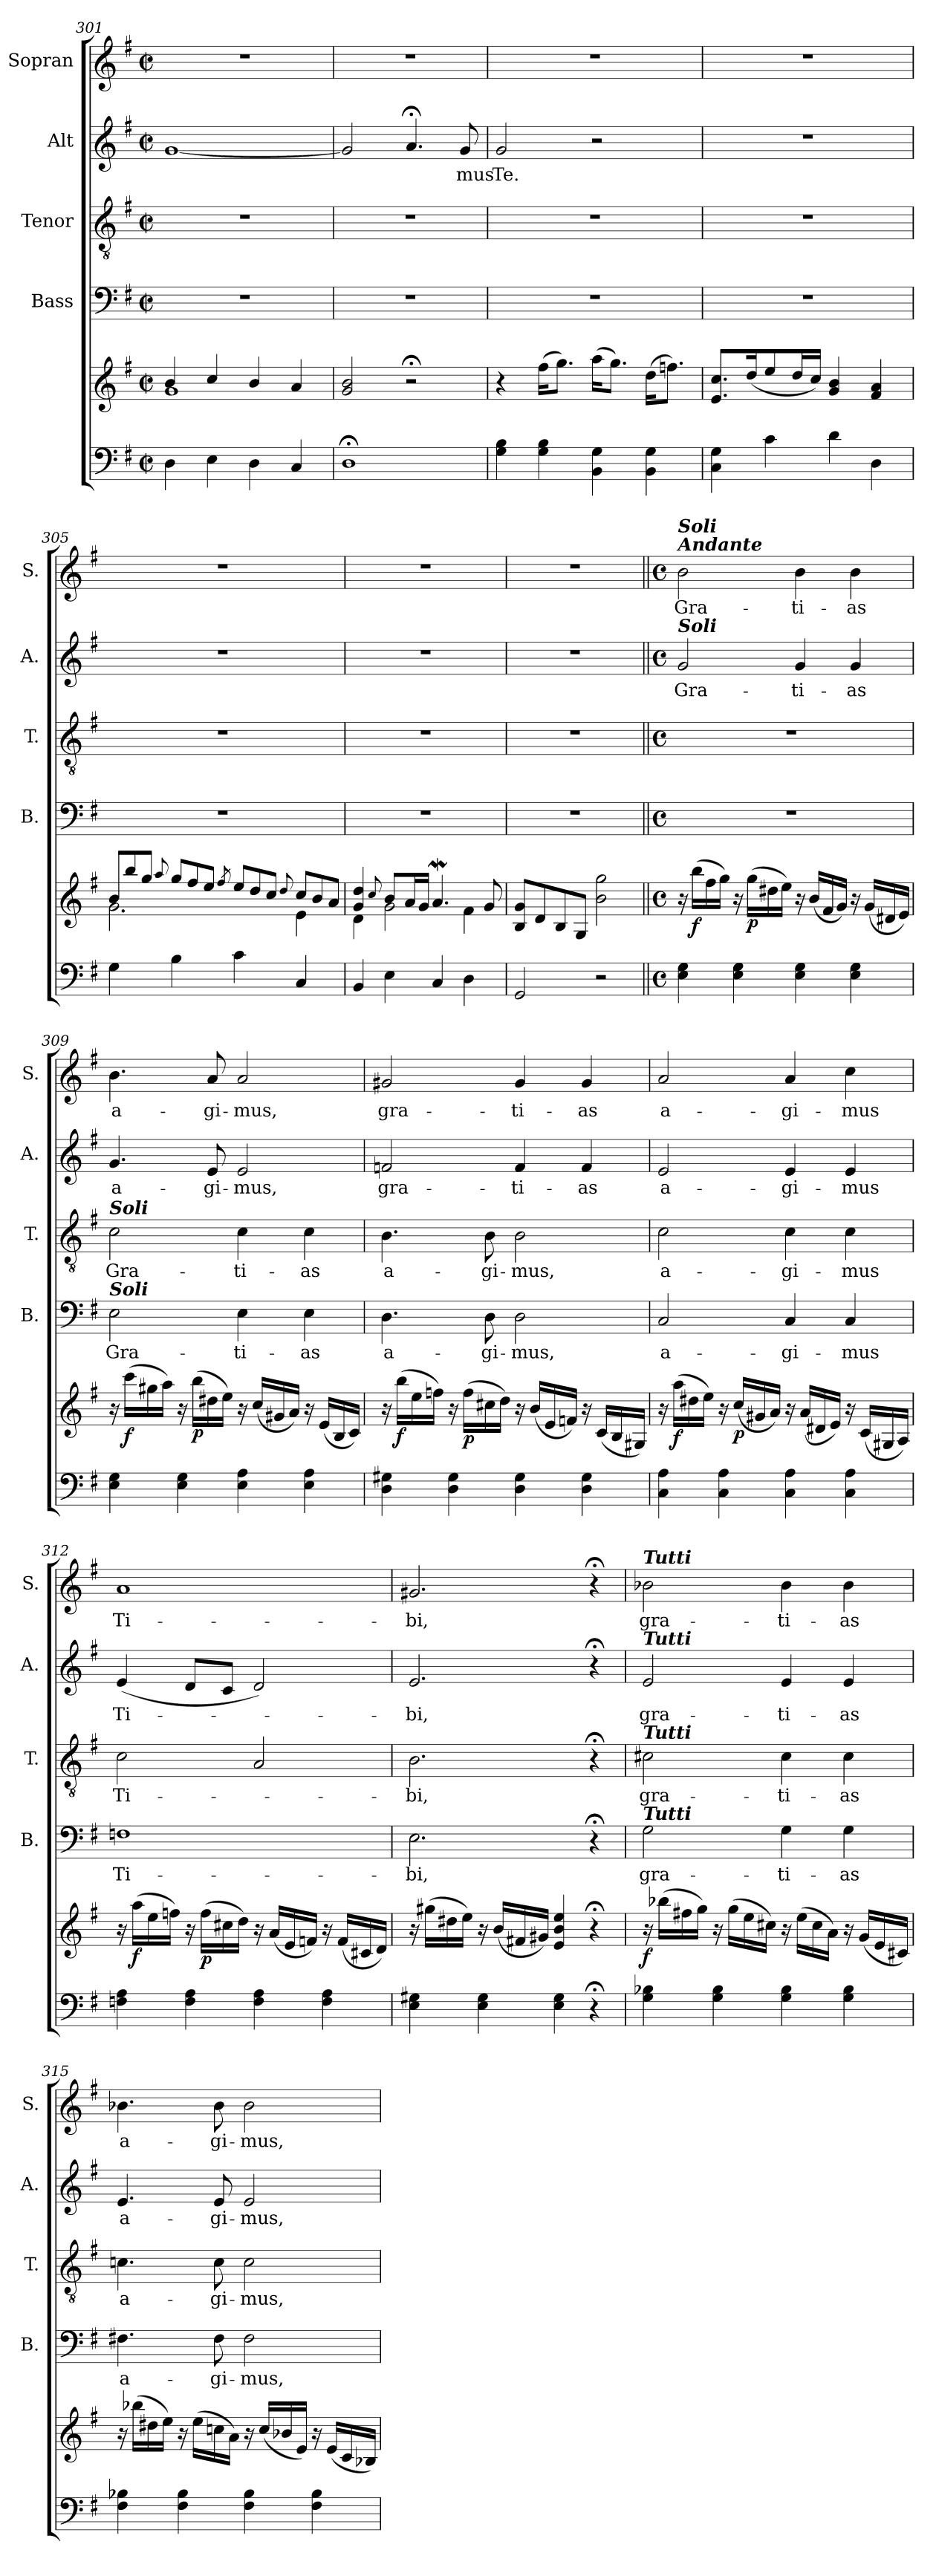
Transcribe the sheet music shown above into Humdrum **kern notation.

**kern	**kern	**dynam	**kern	**text	**kern	**text	**kern	**text	**kern	**text
*part5	*part5	*part5	*part4	*part4	*part3	*part3	*part2	*part2	*part1	*part1
*staff6	*staff5	*staff5/6	*staff4	*staff4	*staff3	*staff3	*staff2	*staff2	*staff1	*staff1
*	*	*	*I"Bass	*	*I"Tenor	*	*I"Alt	*	*I"Sopran	*
*	*	*	*I'B.	*	*I'T.	*	*I'A.	*	*I'S.	*
*clefF4	*clefG2	*	*clefF4	*	*clefGv2	*	*clefG2	*	*clefG2	*
*k[f#]	*k[f#]	*	*k[f#]	*	*k[f#]	*	*k[f#]	*	*k[f#]	*
*G:	*G:	*	*G:	*	*G:	*	*G:	*	*G:	*
*M2/2	*M2/2	*	*M2/2	*	*M2/2	*	*M2/2	*	*M2/2	*
*met(c|)	*met(c|)	*	*met(c|)	*	*met(c|)	*	*met(c|)	*	*met(c|)	*
=301	=301	=301	=301	=301	=301	=301	=301	=301	=301	=301
*	*^	*	*	*	*	*	*	*	*	*
4D\	4b/	1g	.	1r	.	1r	.	[1g	.	1r	.
4E\	4cc/	.	.	.	.	.	.	.	.	.	.
4D\	4b/	.	.	.	.	.	.	.	.	.	.
4C/	4a/	.	.	.	.	.	.	.	.	.	.
*	*v	*v	*	*	*	*	*	*	*	*	*
=302	=302	=302	=302	=302	=302	=302	=302	=302	=302	=302
1D;<	2g/ 2b/	.	1r	.	1r	.	2g/]	.	1r	.
.	2r;<	.	.	.	.	.	4.a;</	.	.	.
!	!	!	!	!	!	!	!	!LO:LY:b	!	!
.	.	.	.	.	.	.	8g/	-mus	.	.
=303	=303	=303	=303	=303	=303	=303	=303	=303	=303	=303
!	!	!	!	!	!	!	!	!LO:LY:b	!	!
4G\ 4B\	4r	.	1r	.	1r	.	2g/	Te.	1r	.
4G\ 4B\	(>16ff#\KL	.	.	.	.	.	.	.	.	.
.	8.gg\J)	.	.	.	.	.	.	.	.	.
4BB\ 4G\	(>16aa\KL	.	.	.	.	.	2r	.	.	.
.	8.gg\J)	.	.	.	.	.	.	.	.	.
4BB\ 4G\	(>16dd\KL	.	.	.	.	.	.	.	.	.
.	8.ffn\J)	.	.	.	.	.	.	.	.	.
=304	=304	=304	=304	=304	=304	=304	=304	=304	=304	=304
4C\ 4G\	8.e/ 8.cc/L	.	1r	.	1r	.	1r	.	1r	.
.	(<16dd/k	.	.	.	.	.	.	.	.	.
4c\	8ee/	.	.	.	.	.	.	.	.	.
.	16dd/L	.	.	.	.	.	.	.	.	.
.	16cc/JJ)	.	.	.	.	.	.	.	.	.
4d\	4g/ 4b/	.	.	.	.	.	.	.	.	.
4D\	4f#/ 4a/	.	.	.	.	.	.	.	.	.
!!LO:LB:g=z
=305	=305	=305	=305	=305	=305	=305	=305	=305	=305	=305
*	*Xtuplet	*	*	*	*	*	*	*	*	*
*	*^	*	*	*	*	*	*	*	*	*
4G\	12b/L	2.g\	.	1r	.	1r	.	1r	.	1r	.
.	12bb/	.	.	.	.	.	.	.	.	.	.
.	12gg/J	.	.	.	.	.	.	.	.	.	.
.	8qqaa/	.	.	.	.	.	.	.	.	.	.
4B\	12gg/L	.	.	.	.	.	.	.	.	.	.
.	12ff#/	.	.	.	.	.	.	.	.	.	.
.	12ee/J	.	.	.	.	.	.	.	.	.	.
.	8qff#/	.	.	.	.	.	.	.	.	.	.
4c\	12ee/L	.	.	.	.	.	.	.	.	.	.
.	12dd/	.	.	.	.	.	.	.	.	.	.
.	12cc/J	.	.	.	.	.	.	.	.	.	.
.	8qqdd/	.	.	.	.	.	.	.	.	.	.
4C/	12cc/L	4e\	.	.	.	.	.	.	.	.	.
.	12b/	.	.	.	.	.	.	.	.	.	.
.	12a/J	.	.	.	.	.	.	.	.	.	.
=306	=306	=306	=306	=306	=306	=306	=306	=306	=306	=306	=306
4BB/	4g/ 4dd/	4d\	.	1r	.	1r	.	1r	.	1r	.
.	8qqcc/	.	.	.	.	.	.	.	.	.	.
4E\	8b/L	2g\	.	.	.	.	.	.	.	.	.
.	16a/L	.	.	.	.	.	.	.	.	.	.
.	16g/JJ	.	.	.	.	.	.	.	.	.	.
4C/	4.aW/	.	.	.	.	.	.	.	.	.	.
4D\	.	4f#\	.	.	.	.	.	.	.	.	.
.	8g/	.	.	.	.	.	.	.	.	.	.
*	*v	*v	*	*	*	*	*	*	*	*	*
=307	=307	=307	=307	=307	=307	=307	=307	=307	=307	=307
2GG/	8B/ 8g/L	.	1r	.	1r	.	1r	.	1r	.
.	8d/	.	.	.	.	.	.	.	.	.
.	8B/	.	.	.	.	.	.	.	.	.
.	8G/J	.	.	.	.	.	.	.	.	.
2r	2b\ 2gg\	.	.	.	.	.	.	.	.	.
!!LO:PB:g=z
=308||	=308||	=308||	=308||	=308||	=308||	=308||	=308||	=308||	=308||	=308||
*M4/4	*M4/4	*	*M4/4	*	*M4/4	*	*M4/4	*	*M4/4	*
*met(c)	*met(c)	*	*met(c)	*	*met(c)	*	*met(c)	*	*met(c)	*
!	!	!	!	!	!	!	!	!	!LO:TX:a:Bi:t=Andante	!
!	!	!	!	!	!	!	!	!	!LO:TX:a:Bi:t=Soli	!
!	!	!	!	!	!	!	!LO:TX:a:Bi:t=Soli	!	!	!
!	!	!	!	!	!	!	!	!LO:LY:b	!	!LO:LY:b
4E\ 4G\	16r	.	1r	.	1r	.	2g/	Gra-	2b\	Gra-
!	!	!LO:DY:b	!	!	!	!	!	!	!	!
.	(>16bb\LL	f	.	.	.	.	.	.	.	.
.	16ff#\	.	.	.	.	.	.	.	.	.
.	16gg\JJ)	.	.	.	.	.	.	.	.	.
4E\ 4G\	16r	.	.	.	.	.	.	.	.	.
!	!	!LO:DY:b	!	!	!	!	!	!	!	!
.	(>16gg\LL	p	.	.	.	.	.	.	.	.
.	16dd#X\	.	.	.	.	.	.	.	.	.
.	16ee\JJ)	.	.	.	.	.	.	.	.	.
!	!	!	!	!	!	!	!	!LO:LY:b	!	!LO:LY:b
4E\ 4G\	16r	.	.	.	.	.	4g/	-ti-	4b\	-ti-
.	(<16b/LL	.	.	.	.	.	.	.	.	.
.	16f#/	.	.	.	.	.	.	.	.	.
.	16g/JJ)	.	.	.	.	.	.	.	.	.
!	!	!	!	!	!	!	!	!LO:LY:b	!	!LO:LY:b
4E\ 4G\	16r	.	.	.	.	.	4g/	-as	4b\	-as
.	(<16g/LL	.	.	.	.	.	.	.	.	.
.	16d#X/	.	.	.	.	.	.	.	.	.
.	16e/JJ)	.	.	.	.	.	.	.	.	.
=309	=309	=309	=309	=309	=309	=309	=309	=309	=309	=309
!	!	!	!	!	!LO:TX:a:Bi:t=Soli	!	!	!	!	!
!	!	!	!LO:TX:a:Bi:t=Soli	!	!	!	!	!	!	!
!	!	!	!	!LO:LY:b	!	!LO:LY:b	!	!LO:LY:b	!	!LO:LY:b
4E\ 4G\	16r	.	2E\	Gra-	2c\	Gra-	4.g/	a-	4.b\	a-
!	!	!LO:DY:b	!	!	!	!	!	!	!	!
.	(>16ccc\LL	f	.	.	.	.	.	.	.	.
.	16gg#X\	.	.	.	.	.	.	.	.	.
.	16aa\JJ)	.	.	.	.	.	.	.	.	.
4E\ 4G\	16r	.	.	.	.	.	.	.	.	.
!	!	!LO:DY:b	!	!	!	!	!	!	!	!
.	(>16bb\LL	p	.	.	.	.	.	.	.	.
!	!	!	!	!	!	!	!	!LO:LY:b	!	!LO:LY:b
.	16dd#X\	.	.	.	.	.	8e/	-gi-	8a/	-gi-
.	16ee\JJ)	.	.	.	.	.	.	.	.	.
!	!	!	!	!LO:LY:b	!	!LO:LY:b	!	!LO:LY:b	!	!LO:LY:b
4E\ 4A\	16r	.	4E\	-ti-	4c\	-ti-	2e/	-mus,	2a/	-mus,
.	(<16cc/LL	.	.	.	.	.	.	.	.	.
.	16g#X/	.	.	.	.	.	.	.	.	.
.	16a/JJ)	.	.	.	.	.	.	.	.	.
!	!	!	!	!LO:LY:b	!	!LO:LY:b	!	!	!	!
4E\ 4A\	16r	.	4E\	-as	4c\	-as	.	.	.	.
.	(<16e/LL	.	.	.	.	.	.	.	.	.
.	16B/	.	.	.	.	.	.	.	.	.
.	16c/JJ)	.	.	.	.	.	.	.	.	.
=310	=310	=310	=310	=310	=310	=310	=310	=310	=310	=310
!	!	!	!	!LO:LY:b	!	!LO:LY:b	!	!LO:LY:b	!	!LO:LY:b
4D\ 4G#X\	16r	.	4.D\	a-	4.B\	a-	2fn/	gra-	2g#X/	gra-
!	!	!LO:DY:b	!	!	!	!	!	!	!	!
.	(>16bb\LL	f	.	.	.	.	.	.	.	.
.	16ee\	.	.	.	.	.	.	.	.	.
.	16ffn\JJ)	.	.	.	.	.	.	.	.	.
4D\ 4G#\	16r	.	.	.	.	.	.	.	.	.
!	!	!LO:DY:b	!	!	!	!	!	!	!	!
.	(>16ff\LL	p	.	.	.	.	.	.	.	.
!	!	!	!	!LO:LY:b	!	!LO:LY:b	!	!	!	!
.	16cc#X\	.	8D\	-gi-	8B\	-gi-	.	.	.	.
.	16dd\JJ)	.	.	.	.	.	.	.	.	.
!	!	!	!	!LO:LY:b	!	!LO:LY:b	!	!LO:LY:b	!	!LO:LY:b
4D\ 4G#\	16r	.	2D\	-mus,	2B\	-mus,	4f/	-ti-	4g#/	-ti-
.	(<16b/LL	.	.	.	.	.	.	.	.	.
.	16e/	.	.	.	.	.	.	.	.	.
.	16fn/JJ)	.	.	.	.	.	.	.	.	.
!	!	!	!	!	!	!	!	!LO:LY:b	!	!LO:LY:b
4D\ 4G#\	16r	.	.	.	.	.	4f/	-as	4g#/	-as
.	(<16c/LL	.	.	.	.	.	.	.	.	.
.	16B/	.	.	.	.	.	.	.	.	.
.	16G#X/JJ)	.	.	.	.	.	.	.	.	.
!!LO:LB:g=z
=311	=311	=311	=311	=311	=311	=311	=311	=311	=311	=311
!	!	!	!	!LO:LY:b	!	!LO:LY:b	!	!LO:LY:b	!	!LO:LY:b
4C\ 4A\	16r	.	2C/	a-	2c\	a-	2e/	a-	2a/	a-
!	!	!LO:DY:b	!	!	!	!	!	!	!	!
.	(>16aa\LL	f	.	.	.	.	.	.	.	.
.	16dd#X\	.	.	.	.	.	.	.	.	.
.	16ee\JJ)	.	.	.	.	.	.	.	.	.
4C\ 4A\	16r	.	.	.	.	.	.	.	.	.
!	!	!LO:DY:b	!	!	!	!	!	!	!	!
.	(<16cc/LL	p	.	.	.	.	.	.	.	.
.	16g#X/	.	.	.	.	.	.	.	.	.
.	16a/JJ)	.	.	.	.	.	.	.	.	.
!	!	!	!	!LO:LY:b	!	!LO:LY:b	!	!LO:LY:b	!	!LO:LY:b
4C\ 4A\	16r	.	4C/	-gi-	4c\	-gi-	4e/	-gi-	4a/	-gi-
.	(<16a/LL	.	.	.	.	.	.	.	.	.
.	16d#X/	.	.	.	.	.	.	.	.	.
.	16e/JJ)	.	.	.	.	.	.	.	.	.
!	!	!	!	!LO:LY:b	!	!LO:LY:b	!	!LO:LY:b	!	!LO:LY:b
4C\ 4A\	16r	.	4C/	-mus	4c\	-mus	4e/	-mus	4cc\	-mus
.	(<16c/LL	.	.	.	.	.	.	.	.	.
.	16G#X/	.	.	.	.	.	.	.	.	.
.	16A/JJ)	.	.	.	.	.	.	.	.	.
=312	=312	=312	=312	=312	=312	=312	=312	=312	=312	=312
!	!	!	!	!LO:LY:b	!	!LO:LY:b	!	!LO:LY:b	!	!LO:LY:b
4Fn\ 4A\	16r	.	1Fn	Ti-	2c\	Ti-	(<4e/	Ti-	1a	Ti-
!	!	!LO:DY:b	!	!	!	!	!	!	!	!
.	(>16aa\LL	f	.	.	.	.	.	.	.	.
.	16ee\	.	.	.	.	.	.	.	.	.
.	16ffn\JJ)	.	.	.	.	.	.	.	.	.
4F\ 4A\	16r	.	.	.	.	.	8d/L	.	.	.
!	!	!LO:DY:b	!	!	!	!	!	!	!	!
.	(>16ff\LL	p	.	.	.	.	.	.	.	.
.	16cc#X\	.	.	.	.	.	8c/J	.	.	.
.	16dd\JJ)	.	.	.	.	.	.	.	.	.
4F\ 4A\	16r	.	.	.	2A/	.	2d/)	.	.	.
.	(<16a/LL	.	.	.	.	.	.	.	.	.
.	16e/	.	.	.	.	.	.	.	.	.
.	16fn/JJ)	.	.	.	.	.	.	.	.	.
4F\ 4A\	16r	.	.	.	.	.	.	.	.	.
.	(<16f/LL	.	.	.	.	.	.	.	.	.
.	16c#X/	.	.	.	.	.	.	.	.	.
.	16d/JJ)	.	.	.	.	.	.	.	.	.
=313	=313	=313	=313	=313	=313	=313	=313	=313	=313	=313
!	!	!	!	!LO:LY:b	!	!LO:LY:b	!	!LO:LY:b	!	!LO:LY:b
4E\ 4G#X\	16r	.	2.E\	-bi,	2.B\	-bi,	2.e/	-bi,	2.g#X/	-bi,
.	(>16gg#X\LL	.	.	.	.	.	.	.	.	.
.	16dd#X\	.	.	.	.	.	.	.	.	.
.	16ee\JJ)	.	.	.	.	.	.	.	.	.
4E\ 4G#\	16r	.	.	.	.	.	.	.	.	.
.	(<16b/LL	.	.	.	.	.	.	.	.	.
.	16f#X/	.	.	.	.	.	.	.	.	.
.	16g#X/JJ)	.	.	.	.	.	.	.	.	.
4E\ 4G#\	4e/ 4b/ 4ee/	.	.	.	.	.	.	.	.	.
4r;<	4r;<	.	4r;<	.	4r;<	.	4r;<	.	4r;<	.
!!LO:PB:g=z
=314	=314	=314	=314	=314	=314	=314	=314	=314	=314	=314
!	!	!	!	!	!	!	!	!	!LO:TX:a:Bi:t=Tutti	!
!	!	!	!	!	!	!	!LO:TX:a:Bi:t=Tutti	!	!	!
!	!	!	!	!	!LO:TX:a:Bi:t=Tutti	!	!	!	!	!
!	!	!	!LO:TX:a:Bi:t=Tutti	!	!	!	!	!	!	!
!	!	!LO:DY:b	!	!LO:LY:b	!	!LO:LY:b	!	!LO:LY:b	!	!LO:LY:b
4G\ 4B-X\	16r	f	2G\	gra-	2c#X\	gra-	2e/	gra-	2b-X\	gra-
.	(>16bb-X\LL	.	.	.	.	.	.	.	.	.
.	16ff#X\	.	.	.	.	.	.	.	.	.
.	16gg\JJ)	.	.	.	.	.	.	.	.	.
4G\ 4B-\	16r	.	.	.	.	.	.	.	.	.
.	(>16gg\LL	.	.	.	.	.	.	.	.	.
.	16ee\	.	.	.	.	.	.	.	.	.
.	16cc#X\JJ)	.	.	.	.	.	.	.	.	.
!	!	!	!	!LO:LY:b	!	!LO:LY:b	!	!LO:LY:b	!	!LO:LY:b
4G\ 4B-\	16r	.	4G\	-ti-	4c#\	-ti-	4e/	-ti-	4b-\	-ti-
.	(>16ee\LL	.	.	.	.	.	.	.	.	.
.	16cc#\	.	.	.	.	.	.	.	.	.
.	16a\JJ)	.	.	.	.	.	.	.	.	.
!	!	!	!	!LO:LY:b	!	!LO:LY:b	!	!LO:LY:b	!	!LO:LY:b
4G\ 4B-\	16r	.	4G\	-as	4c#\	-as	4e/	-as	4b-\	-as
.	(<16g/LL	.	.	.	.	.	.	.	.	.
.	16e/	.	.	.	.	.	.	.	.	.
.	16c#X/JJ)	.	.	.	.	.	.	.	.	.
=315	=315	=315	=315	=315	=315	=315	=315	=315	=315	=315
!	!	!	!	!LO:LY:b	!	!LO:LY:b	!	!LO:LY:b	!	!LO:LY:b
4F#\ 4B-X\	16r	.	4.F#X\	a-	4.cn\	a-	4.e/	a-	4.b-X\	a-
.	(>16bb-X\LL	.	.	.	.	.	.	.	.	.
.	16dd#X\	.	.	.	.	.	.	.	.	.
.	16ee\JJ)	.	.	.	.	.	.	.	.	.
4F#\ 4B-\	16r	.	.	.	.	.	.	.	.	.
.	(>16ee\LL	.	.	.	.	.	.	.	.	.
!	!	!	!	!LO:LY:b	!	!LO:LY:b	!	!LO:LY:b	!	!LO:LY:b
.	16ccn\	.	8F#\	-gi-	8c\	-gi-	8e/	-gi-	8b-\	-gi-
.	16a\JJ)	.	.	.	.	.	.	.	.	.
!	!	!	!	!LO:LY:b	!	!LO:LY:b	!	!LO:LY:b	!	!LO:LY:b
4F#\ 4B-\	16r	.	2F#\	-mus,	2c\	-mus,	2e/	-mus,	2b-\	-mus,
.	(<16cc/LL	.	.	.	.	.	.	.	.	.
.	16b-X/	.	.	.	.	.	.	.	.	.
.	16e/JJ)	.	.	.	.	.	.	.	.	.
4F#\ 4B-\	16r	.	.	.	.	.	.	.	.	.
.	(<16e/LL	.	.	.	.	.	.	.	.	.
.	16c/	.	.	.	.	.	.	.	.	.
.	16B-X/JJ)	.	.	.	.	.	.	.	.	.
=	=	=	=	=	=	=	=	=	=	=
*-	*-	*-	*-	*-	*-	*-	*-	*-	*-	*-
